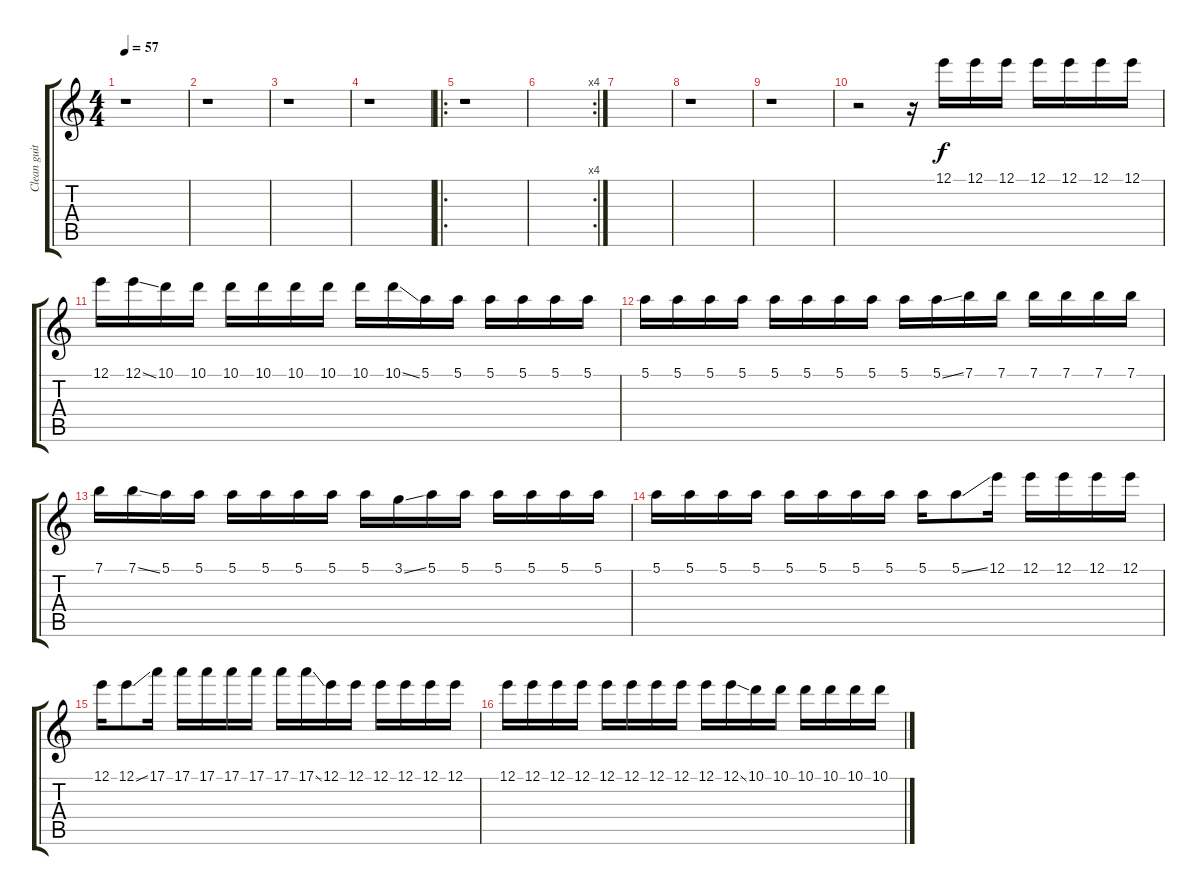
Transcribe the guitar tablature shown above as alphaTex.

\track ("Clean guitar 1" "Clean guit") {instrument acousticguitarnylon}
\staff {score tabs}
\tuning (E4 B3 G3 D3 A2 E2) {hide}
\ts (4 4)
\tempo 57
\clef g2
\ks c
r.1{dy f} |
r.1 |
r.1 |
r.1 |
\ro
r.1 |
\rc 4
|
|
r.1 |
r.1 |
r.2 r.16 12.1.16 12.1.16 12.1.16 12.1.16 12.1.16 12.1.16 12.1.16 |
12.1.16 12.1{ss}.16 10.1.16 10.1.16 10.1.16 10.1.16 10.1.16 10.1.16 10.1.16 10.1{ss}.16 5.1.16 5.1.16 5.1.16 5.1.16 5.1.16 5.1.16 |
5.1.16 5.1.16 5.1.16 5.1.16 5.1.16 5.1.16 5.1.16 5.1.16 5.1.16 5.1{ss}.16 7.1.16 7.1.16 7.1.16 7.1.16 7.1.16 7.1.16 |
7.1.16 7.1{ss}.16 5.1.16 5.1.16 5.1.16 5.1.16 5.1.16 5.1.16 5.1.16 3.1{ss}.16 5.1.16 5.1.16 5.1.16 5.1.16 5.1.16 5.1.16 |
5.1.16 5.1.16 5.1.16 5.1.16 5.1.16 5.1.16 5.1.16 5.1.16 5.1.16 5.1{ss}.8 12.1.16 12.1.16 12.1.16 12.1.16 12.1.16 |
12.1.16 12.1{ss}.8 17.1.16 17.1.16 17.1.16 17.1.16 17.1.16 17.1.16 17.1{ss}.16 12.1.16 12.1.16 12.1.16 12.1.16 12.1.16 12.1.16 |
12.1.16 12.1.16 12.1.16 12.1.16 12.1.16 12.1.16 12.1.16 12.1.16 12.1.16 12.1{ss}.16 10.1.16 10.1.16 10.1.16 10.1.16 10.1.16 10.1.16
